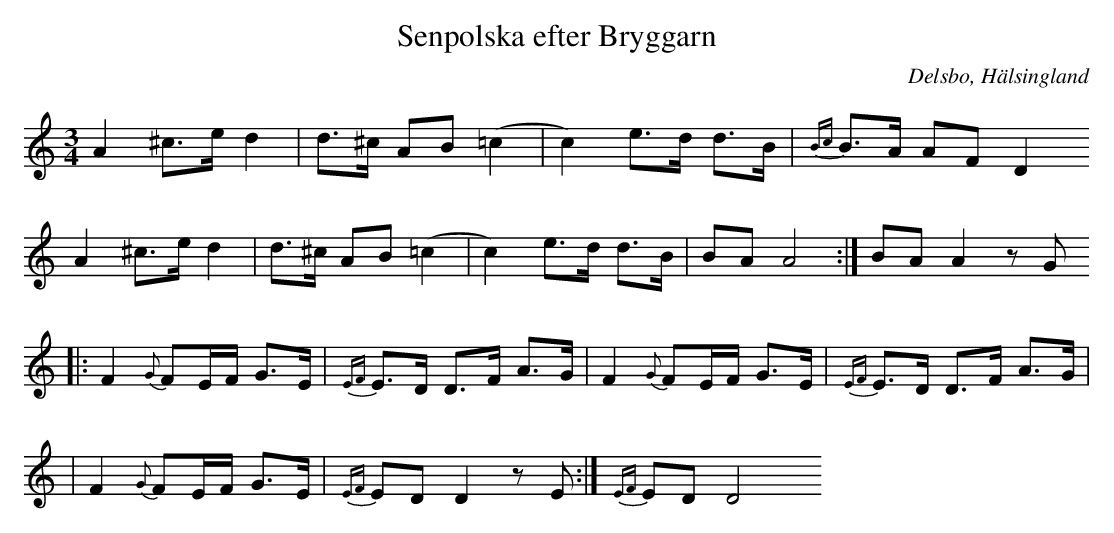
X:1
T: Senpolska efter Bryggarn
O: Delsbo, Hälsingland
M: 3/4
L: 1/8
K: Am
A2 ^c>e d2| d>^c AB (=c2|c2) e>d d>B|{Bc}B>A AF D2
A2 ^c>e d2| d>^c AB (=c2|c2) e>d d>B|BA A4 :| BA A2 zG
|:F2 {G}FE/F/ G>E|{EF}E>D D>F A>G|F2 {G}FE/F/ G>E |{EF}E>D D>F A>G |
|F2 {G}FE/F/ G>E|{EF}ED D2 zE:|{EF}ED D4
